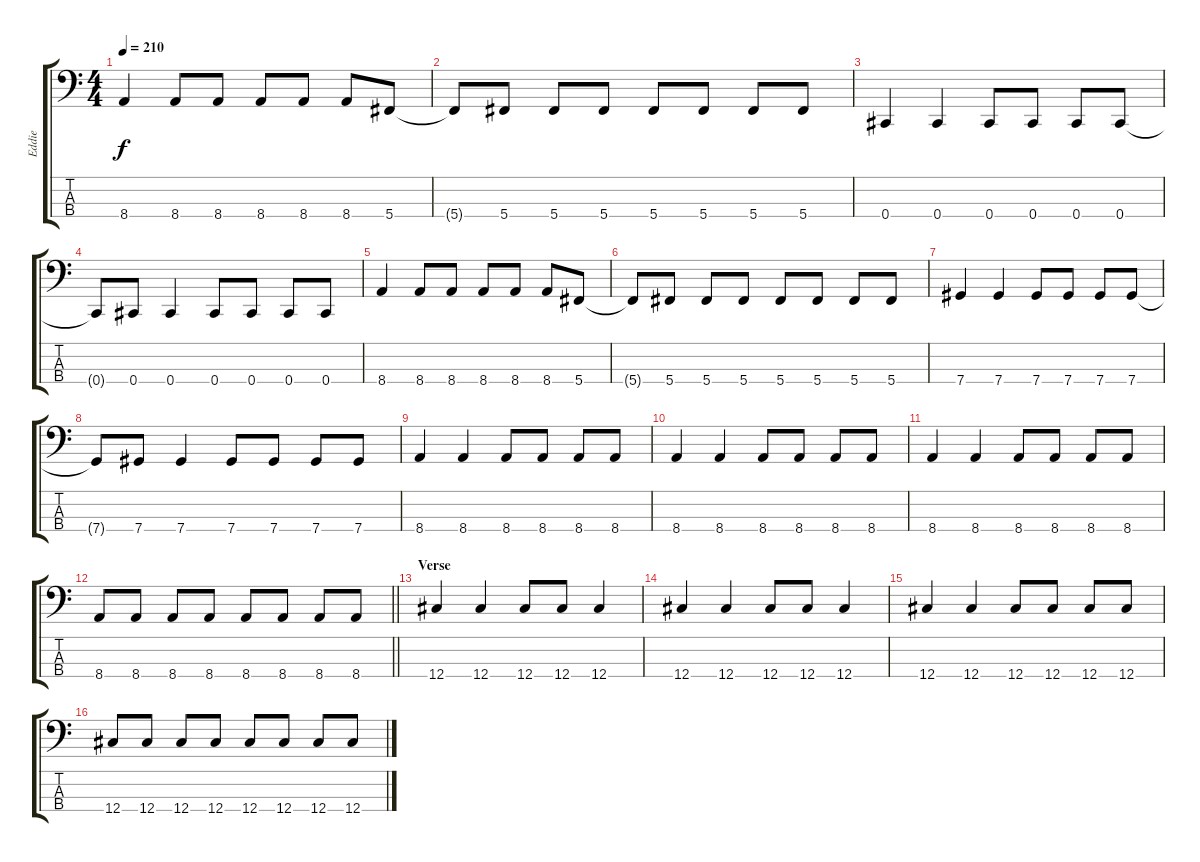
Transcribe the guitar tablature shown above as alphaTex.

\track ("Eddie" "Eddie") {instrument electricbasspick}
\staff {score tabs}
\tuning (Gb2 Db2 Ab1 Db1) {hide}
\ts (4 4)
\tempo 210
\clef f4
\ks c
8.4.4{dy f} 8.4.8 8.4.8 8.4.8 8.4.8 8.4.8 5.4.8 |
5.4{t}.8 5.4.8 5.4.8 5.4.8 5.4.8 5.4.8 5.4.8 5.4.8 |
0.4.4 0.4.4 0.4.8 0.4.8 0.4.8 0.4.8 |
0.4{t}.8 0.4.8 0.4.4 0.4.8 0.4.8 0.4.8 0.4.8 |
8.4.4 8.4.8 8.4.8 8.4.8 8.4.8 8.4.8 5.4.8 |
5.4{t}.8 5.4.8 5.4.8 5.4.8 5.4.8 5.4.8 5.4.8 5.4.8 |
7.4.4 7.4.4 7.4.8 7.4.8 7.4.8 7.4.8 |
7.4{t}.8 7.4.8 7.4.4 7.4.8 7.4.8 7.4.8 7.4.8 |
8.4.4 8.4.4 8.4.8 8.4.8 8.4.8 8.4.8 |
8.4.4 8.4.4 8.4.8 8.4.8 8.4.8 8.4.8 |
8.4.4 8.4.4 8.4.8 8.4.8 8.4.8 8.4.8 |
\barLineRight lightlight
8.4.8 8.4.8 8.4.8 8.4.8 8.4.8 8.4.8 8.4.8 8.4.8 |
\section ("" "Verse")
12.4.4 12.4.4 12.4.8 12.4.8 12.4.4 |
12.4.4 12.4.4 12.4.8 12.4.8 12.4.4 |
12.4.4 12.4.4 12.4.8 12.4.8 12.4.8 12.4.8 |
12.4.8 12.4.8 12.4.8 12.4.8 12.4.8 12.4.8 12.4.8 12.4.8
